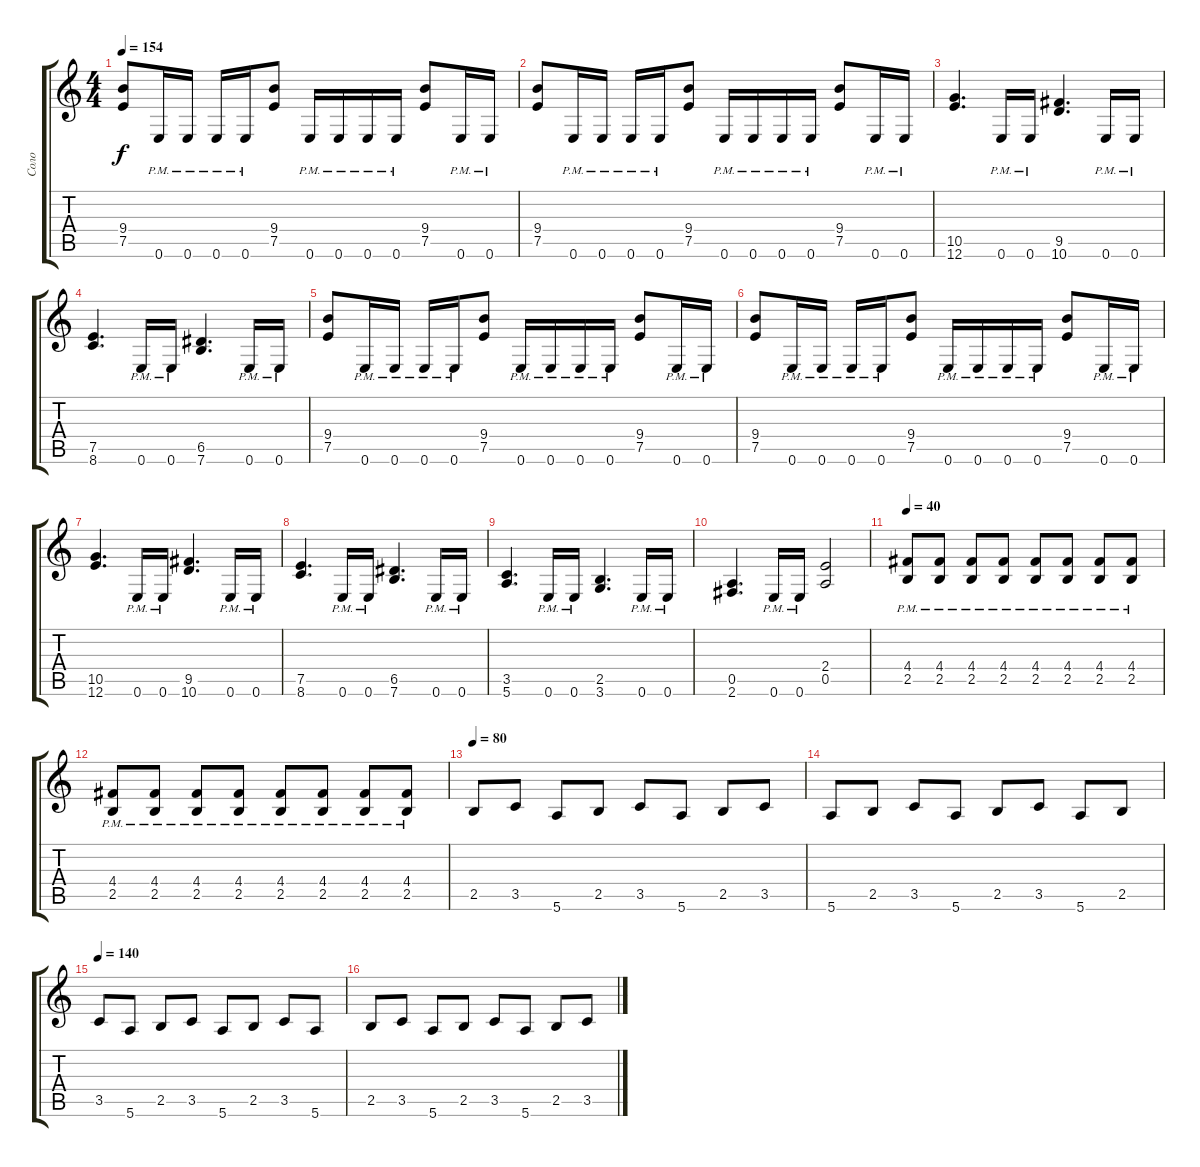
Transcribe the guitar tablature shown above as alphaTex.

\track ("Соло" "Соло") {instrument distortionguitar}
\staff {score tabs}
\tuning (E4 B3 G3 D3 A2 E2) {hide}
\ts (4 4)
\tempo 154
\clef g2
\ks c
(9.4 7.5).8{dy f} 0.6{pm}.16 0.6{pm}.16 0.6{pm}.16 0.6{pm}.16 (9.4 7.5).8 0.6{pm}.16 0.6{pm}.16 0.6{pm}.16 0.6{pm}.16 (9.4 7.5).8 0.6{pm}.16 0.6{pm}.16 |
(9.4 7.5).8 0.6{pm}.16 0.6{pm}.16 0.6{pm}.16 0.6{pm}.16 (9.4 7.5).8 0.6{pm}.16 0.6{pm}.16 0.6{pm}.16 0.6{pm}.16 (9.4 7.5).8 0.6{pm}.16 0.6{pm}.16 |
(10.5 12.6).4{d} 0.6{pm}.16 0.6{pm}.16 (9.5 10.6).4{d} 0.6{pm}.16 0.6{pm}.16 |
(7.5 8.6).4{d} 0.6{pm}.16 0.6{pm}.16 (6.5 7.6).4{d} 0.6{pm}.16 0.6{pm}.16 |
(9.4 7.5).8 0.6{pm}.16 0.6{pm}.16 0.6{pm}.16 0.6{pm}.16 (9.4 7.5).8 0.6{pm}.16 0.6{pm}.16 0.6{pm}.16 0.6{pm}.16 (9.4 7.5).8 0.6{pm}.16 0.6{pm}.16 |
(9.4 7.5).8 0.6{pm}.16 0.6{pm}.16 0.6{pm}.16 0.6{pm}.16 (9.4 7.5).8 0.6{pm}.16 0.6{pm}.16 0.6{pm}.16 0.6{pm}.16 (9.4 7.5).8 0.6{pm}.16 0.6{pm}.16 |
(10.5 12.6).4{d} 0.6{pm}.16 0.6{pm}.16 (9.5 10.6).4{d} 0.6{pm}.16 0.6{pm}.16 |
(7.5 8.6).4{d} 0.6{pm}.16 0.6{pm}.16 (6.5 7.6).4{d} 0.6{pm}.16 0.6{pm}.16 |
(3.5 5.6).4{d} 0.6{pm}.16 0.6{pm}.16 (2.5 3.6).4{d} 0.6{pm}.16 0.6{pm}.16 |
(0.5 2.6).4{d} 0.6{pm}.16 0.6{pm}.16 (2.4 0.5).2 |
\tempo 40
(4.4{pm} 2.5{pm}).8 (4.4{pm} 2.5{pm}).8 (4.4{pm} 2.5{pm}).8 (4.4{pm} 2.5{pm}).8 (4.4{pm} 2.5{pm}).8 (4.4{pm} 2.5{pm}).8 (4.4{pm} 2.5{pm}).8 (4.4{pm} 2.5{pm}).8 |
(4.4{pm} 2.5{pm}).8 (4.4{pm} 2.5{pm}).8 (4.4{pm} 2.5{pm}).8 (4.4{pm} 2.5{pm}).8 (4.4{pm} 2.5{pm}).8 (4.4{pm} 2.5{pm}).8 (4.4{pm} 2.5{pm}).8 (4.4{pm} 2.5{pm}).8 |
\tempo 80
2.5.8 3.5.8 5.6.8 2.5.8 3.5.8 5.6.8 2.5.8 3.5.8 |
5.6.8 2.5.8 3.5.8 5.6.8 2.5.8 3.5.8 5.6.8 2.5.8 |
\tempo 140
3.5.8 5.6.8 2.5.8 3.5.8 5.6.8 2.5.8 3.5.8 5.6.8 |
2.5.8 3.5.8 5.6.8 2.5.8 3.5.8 5.6.8 2.5.8 3.5.8
